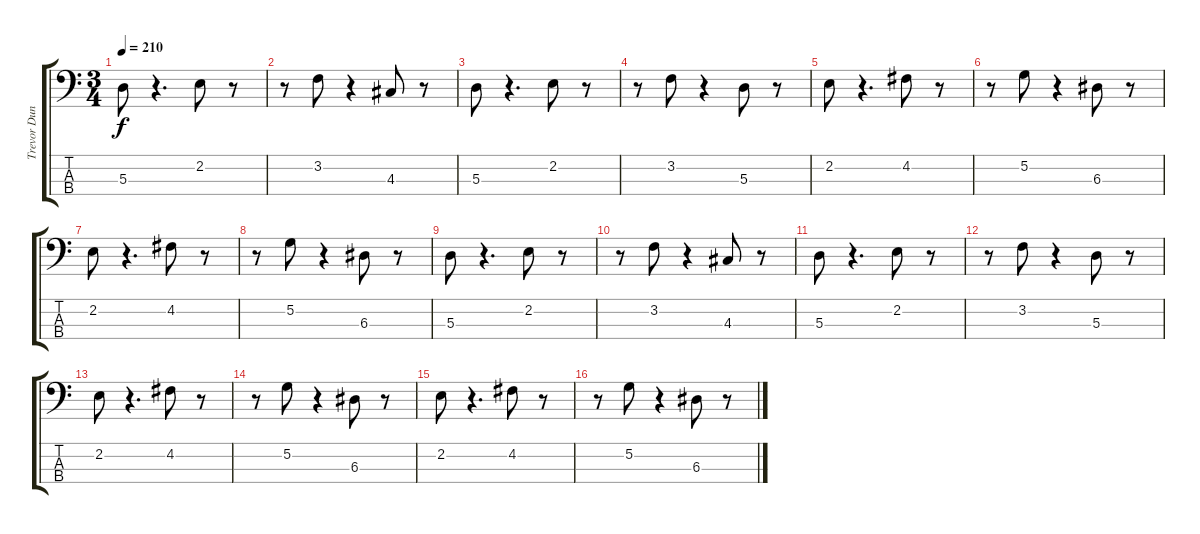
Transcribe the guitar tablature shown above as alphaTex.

\track ("Trevor Dunn - Bass" "Trevor Dun") {instrument electricbassfinger}
\staff {score tabs}
\tuning (G2 D2 A1 E1) {hide}
\ts (3 4)
\tempo 210
\clef f4
\ks c
5.3.8{dy f} r.4{d} 2.2.8 r.8 |
r.8 3.2.8 r.4 4.3.8 r.8 |
5.3.8 r.4{d} 2.2.8 r.8 |
r.8 3.2.8 r.4 5.3.8 r.8 |
2.2.8 r.4{d} 4.2.8 r.8 |
r.8 5.2.8 r.4 6.3.8 r.8 |
2.2.8 r.4{d} 4.2.8 r.8 |
r.8 5.2.8 r.4 6.3.8 r.8 |
5.3.8 r.4{d} 2.2.8 r.8 |
r.8 3.2.8 r.4 4.3.8 r.8 |
5.3.8 r.4{d} 2.2.8 r.8 |
r.8 3.2.8 r.4 5.3.8 r.8 |
2.2.8 r.4{d} 4.2.8 r.8 |
r.8 5.2.8 r.4 6.3.8 r.8 |
2.2.8 r.4{d} 4.2.8 r.8 |
r.8 5.2.8 r.4 6.3.8 r.8
